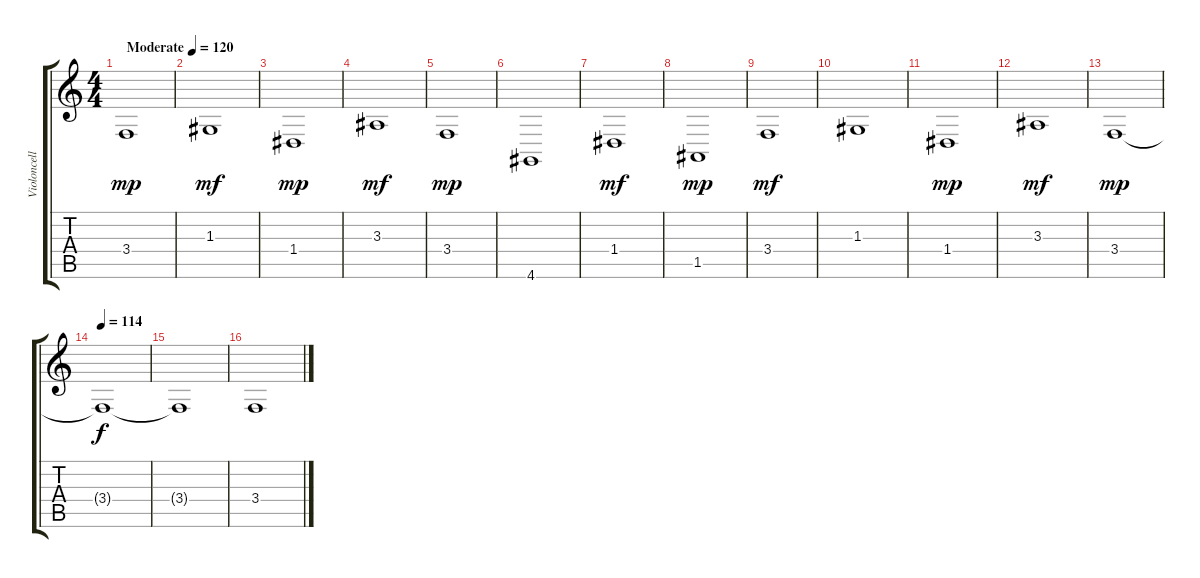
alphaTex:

\track ("Violoncello" "Violoncell") {instrument stringensemble1}
\staff {score tabs}
\tuning (E4 B3 G3 D3 A2 E2) {hide}
\ts (4 4)
\tempo (120 "Moderate")
\clef g2
\ks c
3.4.1{dy mp instrument stringensemble1} |
1.3.1{dy mf} |
1.4.1{dy mp} |
3.3.1{dy mf} |
3.4.1{dy mp} |
4.6.1 |
1.4.1{dy mf} |
1.5.1{dy mp} |
3.4.1{dy mf} |
1.3.1 |
1.4.1{dy mp} |
3.3.1{dy mf} |
3.4.1{dy mp} |
\tempo 114
3.4{t}.1{dy f} |
3.4{t}.1 |
3.4.1
